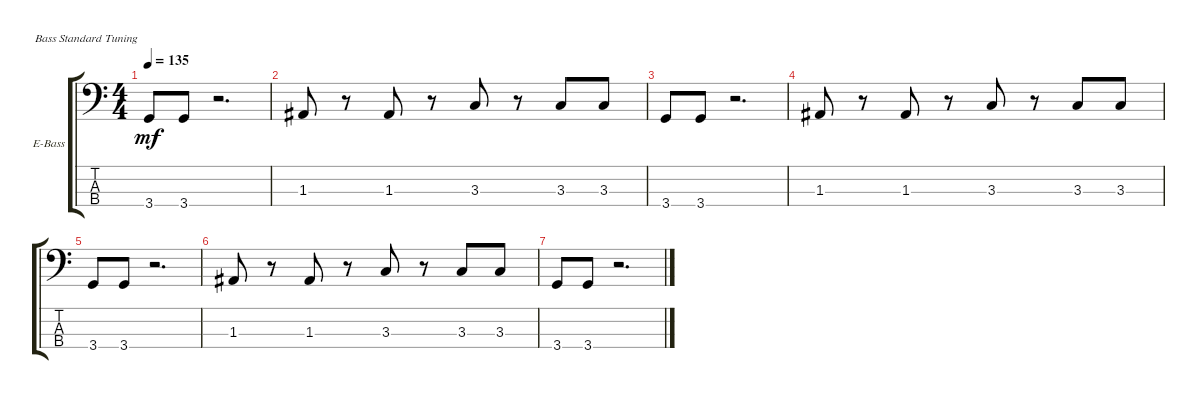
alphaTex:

\defaultSystemsLayout 4
\bracketExtendMode groupsimilarinstruments
\firstSystemTrackNameOrientation horizontal
\otherSystemsTrackNameOrientation horizontal
\track ("Electric Bass" "E-Bass") {instrument electricbassfinger}
\staff {score tabs}
\tuning (G2 D2 A1 E1)
\ts (4 4)
\tempo 135
\clef f4
\ks c
3.4.8{dy mf} 3.4.8 r.2{d} |
1.3.8 r.8 1.3.8 r.8 3.3.8 r.8 3.3.8 3.3.8 |
3.4.8 3.4.8 r.2{d} |
1.3.8 r.8 1.3.8 r.8 3.3.8 r.8 3.3.8 3.3.8 |
3.4.8 3.4.8 r.2{d} |
1.3.8 r.8 1.3.8 r.8 3.3.8 r.8 3.3.8 3.3.8 |
3.4.8 3.4.8 r.2{d}
